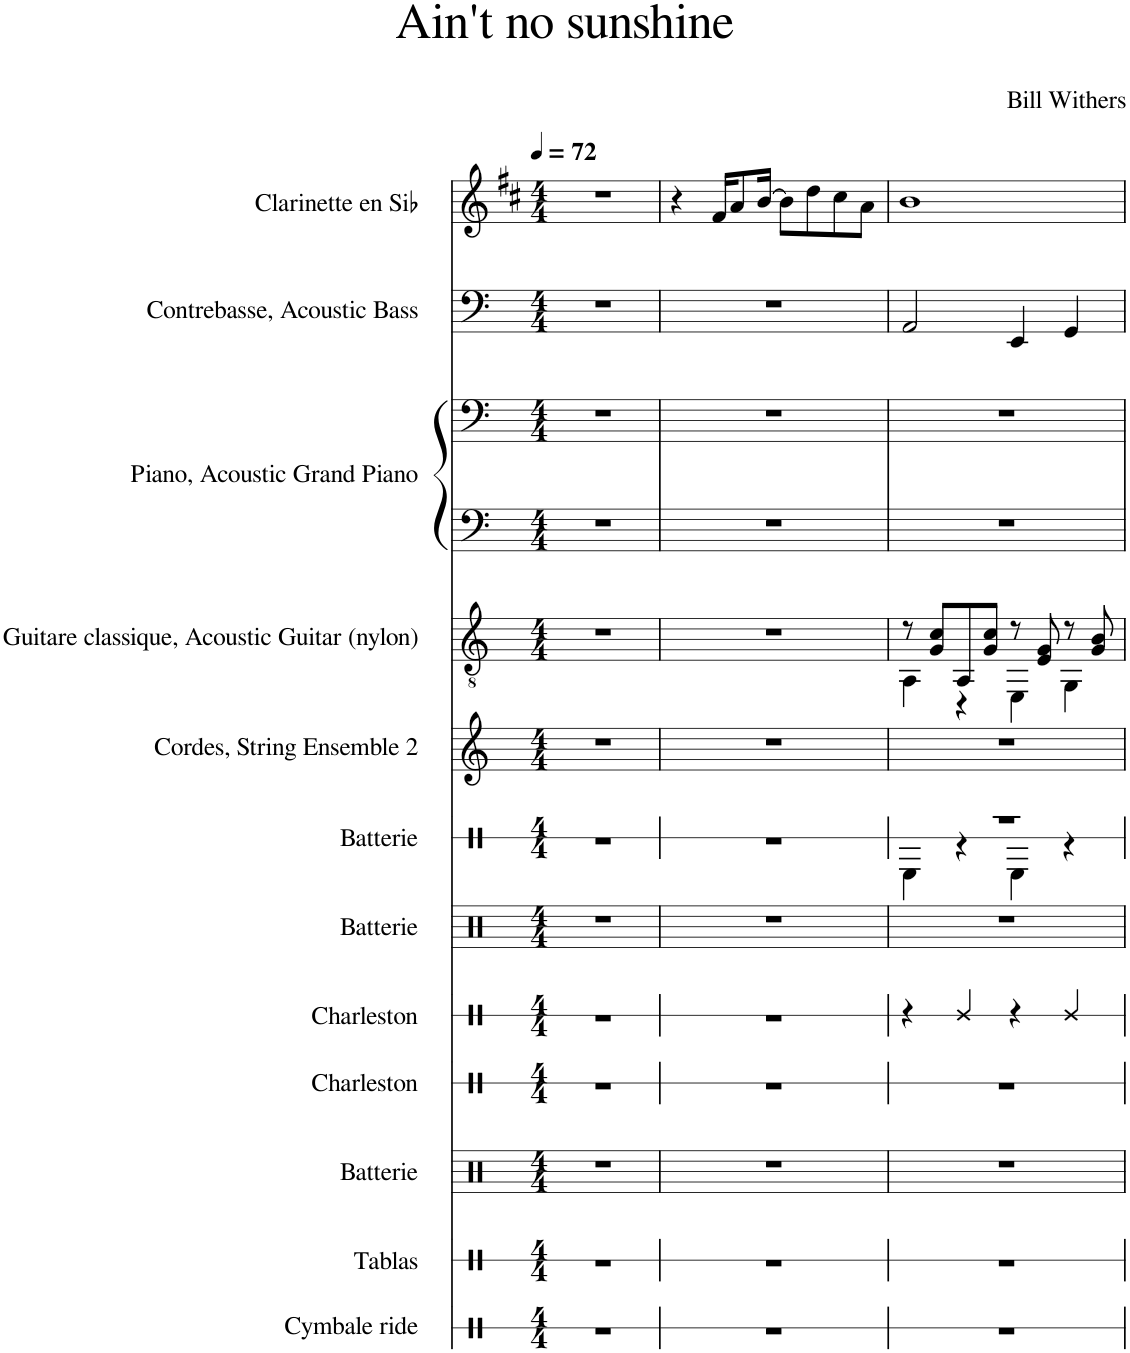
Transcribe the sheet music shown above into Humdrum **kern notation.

**kern	**kern	**kern	**kern	**kern	**kern	**kern	**kern	**kern	**kern	**kern	**kern	**kern
*part12	*part11	*part10	*part9	*part8	*part7	*part6	*part5	*part4	*part3	*part3	*part2	*part1
*staff13	*staff12	*staff11	*staff10	*staff9	*staff8	*staff7	*staff6	*staff5	*staff4	*staff3	*staff2	*staff1
*I"Cymbale ride	*I"Tablas	*I"Batterie	*I"Charleston	*I"Charleston	*I"Batterie	*I"Batterie	*I"Cordes, String Ensemble 2	*I"Guitare classique, Acoustic Guitar (nylon)	*I"Piano, Acoustic Grand Piano	*	*I"Contrebasse, Acoustic Bass	*I"Clarinette en Sib
*I'Cym. R.	*I'Tbs.	*I'Bat.	*I'Charleston	*I'Charleston	*I'Bat.	*I'Bat.	*I'St.	*I'Guit.	*I'Pia.	*	*I'Cb.	*I'Clar. Sib
*stria1	*stria1	*	*stria1	*stria1	*	*stria1	*	*	*	*	*	*
*clefX	*clefX	*clefX	*clefX	*clefX	*clefX	*clefX	*clefG2	*clefGv2	*clefF4	*clefF4	*clefF4	*clefG2
*	*	*	*	*	*	*	*	*	*	*	*Trd7c12	*Trd1c2
*k[]	*k[]	*k[]	*k[]	*k[]	*k[]	*k[]	*k[]	*k[]	*k[]	*k[]	*k[]	*k[f#c#]
*M4/4	*M4/4	*M4/4	*M4/4	*M4/4	*M4/4	*M4/4	*M4/4	*M4/4	*M4/4	*M4/4	*M4/4	*M4/4
*MM72	*MM72	*MM72	*MM72	*MM72	*MM72	*MM72	*MM72	*MM72	*MM72	*MM72	*MM72	*MM72
=1	=1	=1	=1	=1	=1	=1	=1	=1	=1	=1	=1	=1
1r	1r	1r	1r	1r	1r	1r	1r	1r	1r	1r	1r	1r
=2	=2	=2	=2	=2	=2	=2	=2	=2	=2	=2	=2	=2
1r	1r	1r	1r	1r	1r	1r	1r	1r	1r	1r	1r	4r
.	.	.	.	.	.	.	.	.	.	.	.	16f#/KL
.	.	.	.	.	.	.	.	.	.	.	.	8a/
.	.	.	.	.	.	.	.	.	.	.	.	[16b/Jk
.	.	.	.	.	.	.	.	.	.	.	.	8b\L]
.	.	.	.	.	.	.	.	.	.	.	.	8dd\
.	.	.	.	.	.	.	.	.	.	.	.	8cc#\
.	.	.	.	.	.	.	.	.	.	.	.	8a\J
=3	=3	=3	=3	=3	=3	=3	=3	=3	=3	=3	=3	=3
*	*	*	*	*	*	*^	*	*^	*	*	*	*
1r	1r	1r	1r	4r	1r	1r	4RE\	1r	8r	4AA\	1r	1r	2AA/	1b
.	.	.	.	.	.	.	.	.	8G/ 8c/L	.	.	.	.	.
.	.	.	.	4Re/	.	.	4r	.	8AA/	4r	.	.	.	.
.	.	.	.	.	.	.	.	.	8G/ 8c/J	.	.	.	.	.
.	.	.	.	4r	.	.	4RE\	.	8r	4EE\	.	.	4EE/	.
.	.	.	.	.	.	.	.	.	8E/ 8G/	.	.	.	.	.
.	.	.	.	4Re/	.	.	4r	.	8r	4GG\	.	.	4GG/	.
.	.	.	.	.	.	.	.	.	8G/ 8B/	.	.	.	.	.
*	*	*	*	*	*	*v	*v	*	*v	*v	*	*	*	*
=	=	=	=	=	=	=	=	=	=	=	=	=
*-	*-	*-	*-	*-	*-	*-	*-	*-	*-	*-	*-	*-
